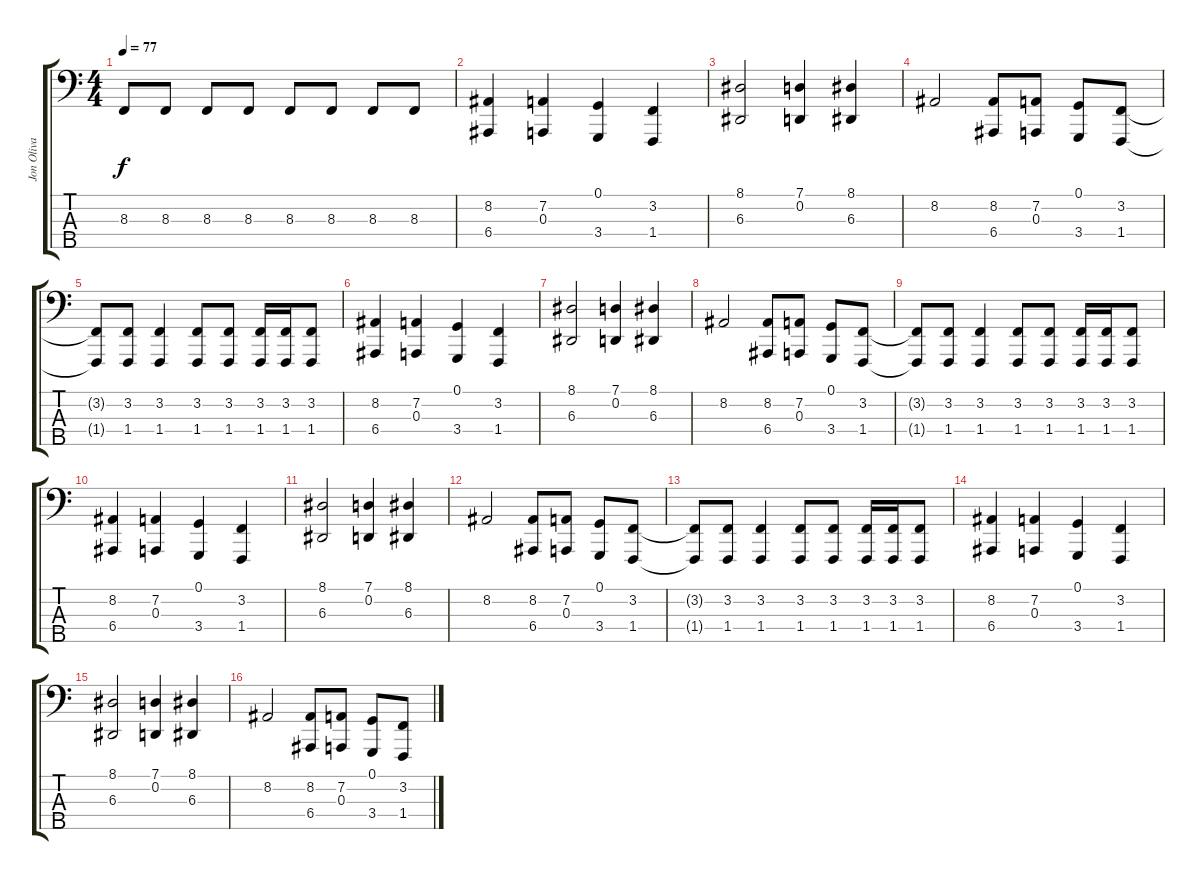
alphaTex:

\track ("Jon Oliva" "Jon Oliva") {instrument acousticgrandpiano}
\staff {score tabs}
\tuning (G2 D2 A1 E1 D0) {hide}
\ts (4 4)
\tempo 77
\clef f4
\ks c
8.3.8{dy f} 8.3.8 8.3.8 8.3.8 8.3.8 8.3.8 8.3.8 8.3.8 |
(8.2 6.4).4 (7.2 0.3).4 (0.1 3.4).4 (3.2 1.4).4 |
(8.1 6.3).2 (7.1 0.2).4 (8.1 6.3).4 |
8.2.2 (8.2 6.4).8 (7.2 0.3).8 (0.1 3.4).8 (3.2 1.4).8 |
(3.2{t} 1.4{t}).8 (3.2 1.4).8 (3.2 1.4).4 (3.2 1.4).8 (3.2 1.4).8 (3.2 1.4).16 (3.2 1.4).16 (3.2 1.4).8 |
(8.2 6.4).4 (7.2 0.3).4 (0.1 3.4).4 (3.2 1.4).4 |
(8.1 6.3).2 (7.1 0.2).4 (8.1 6.3).4 |
8.2.2 (8.2 6.4).8 (7.2 0.3).8 (0.1 3.4).8 (3.2 1.4).8 |
(3.2{t} 1.4{t}).8 (3.2 1.4).8 (3.2 1.4).4 (3.2 1.4).8 (3.2 1.4).8 (3.2 1.4).16 (3.2 1.4).16 (3.2 1.4).8 |
(8.2 6.4).4 (7.2 0.3).4 (0.1 3.4).4 (3.2 1.4).4 |
(8.1 6.3).2 (7.1 0.2).4 (8.1 6.3).4 |
8.2.2 (8.2 6.4).8 (7.2 0.3).8 (0.1 3.4).8 (3.2 1.4).8 |
(3.2{t} 1.4{t}).8 (3.2 1.4).8 (3.2 1.4).4 (3.2 1.4).8 (3.2 1.4).8 (3.2 1.4).16 (3.2 1.4).16 (3.2 1.4).8 |
(8.2 6.4).4 (7.2 0.3).4 (0.1 3.4).4 (3.2 1.4).4 |
(8.1 6.3).2 (7.1 0.2).4 (8.1 6.3).4 |
8.2.2 (8.2 6.4).8 (7.2 0.3).8 (0.1 3.4).8 (3.2 1.4).8
